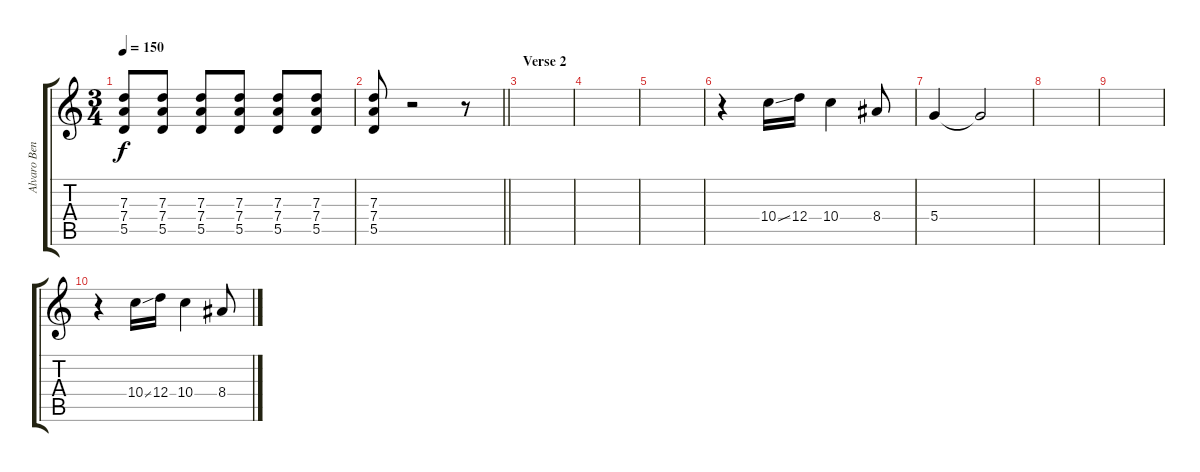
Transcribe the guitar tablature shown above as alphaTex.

\track ("Alvaro Benito" "Alvaro Ben") {instrument overdrivenguitar}
\staff {score tabs}
\tuning (E4 B3 G3 D3 A2 E2) {hide}
\ts (3 4)
\tempo 150
\clef g2
\ks c
(7.3 7.4 5.5).8{dy f} (7.3 7.4 5.5).8 (7.3 7.4 5.5).8 (7.3 7.4 5.5).8 (7.3 7.4 5.5).8 (7.3 7.4 5.5).8 |
\barLineRight lightlight
(7.3 7.4 5.5).8 r.2 r.8 |
\section ("" "Verse 2")
|
|
|
r.4 10.4{ss}.16 12.4.16 10.4.4 8.4.8 |
5.4.4 5.4{t}.2 |
|
|
r.4 10.4{ss}.16 12.4.16 10.4.4 8.4.8
